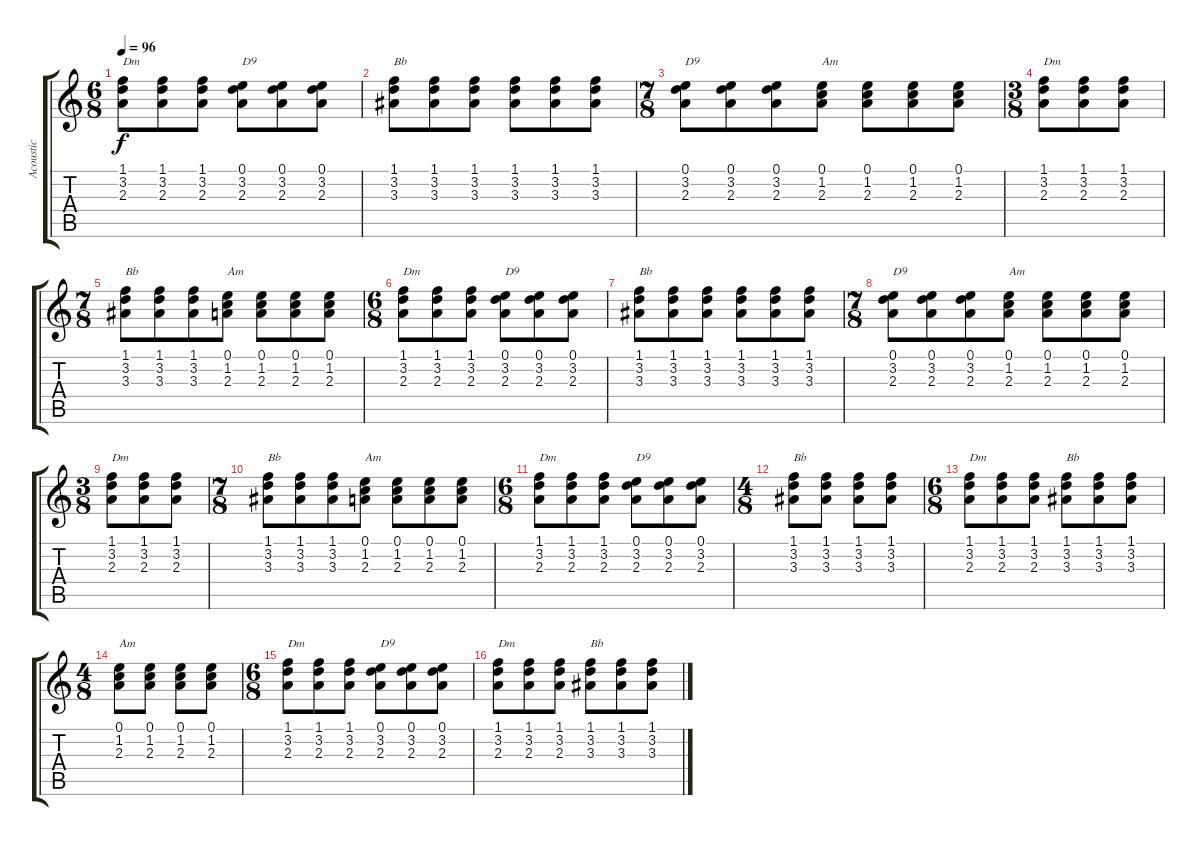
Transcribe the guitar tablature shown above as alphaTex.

\track ("Acoustic" "Acoustic") {instrument acousticguitarsteel}
\staff {score tabs}
\tuning (E4 B3 G3 D3 A2 E2) {hide}
\ts (6 8)
\tempo 96
\clef g2
\ks c
(1.1 3.2 2.3).8{txt "Dm" dy f} (1.1 3.2 2.3).8 (1.1 3.2 2.3).8 (0.1 3.2 2.3).8{txt "D9"} (0.1 3.2 2.3).8 (0.1 3.2 2.3).8 |
(1.1 3.2 3.3).8{txt "Bb"} (1.1 3.2 3.3).8 (1.1 3.2 3.3).8 (1.1 3.2 3.3).8 (1.1 3.2 3.3).8 (1.1 3.2 3.3).8 |
\ts (7 8)
(0.1 3.2 2.3).8{txt "D9"} (0.1 3.2 2.3).8 (0.1 3.2 2.3).8 (0.1 1.2 2.3).8{txt "Am"} (0.1 1.2 2.3).8 (0.1 1.2 2.3).8 (0.1 1.2 2.3).8 |
\ts (3 8)
(1.1 3.2 2.3).8{txt "Dm"} (1.1 3.2 2.3).8 (1.1 3.2 2.3).8 |
\ts (7 8)
(1.1 3.2 3.3).8{txt "Bb"} (1.1 3.2 3.3).8 (1.1 3.2 3.3).8 (0.1 1.2 2.3).8{txt "Am"} (0.1 1.2 2.3).8 (0.1 1.2 2.3).8 (0.1 1.2 2.3).8 |
\ts (6 8)
(1.1 3.2 2.3).8{txt "Dm"} (1.1 3.2 2.3).8 (1.1 3.2 2.3).8 (0.1 3.2 2.3).8{txt "D9"} (0.1 3.2 2.3).8 (0.1 3.2 2.3).8 |
(1.1 3.2 3.3).8{txt "Bb"} (1.1 3.2 3.3).8 (1.1 3.2 3.3).8 (1.1 3.2 3.3).8 (1.1 3.2 3.3).8 (1.1 3.2 3.3).8 |
\ts (7 8)
(0.1 3.2 2.3).8{txt "D9"} (0.1 3.2 2.3).8 (0.1 3.2 2.3).8 (0.1 1.2 2.3).8{txt "Am"} (0.1 1.2 2.3).8 (0.1 1.2 2.3).8 (0.1 1.2 2.3).8 |
\ts (3 8)
(1.1 3.2 2.3).8{txt "Dm"} (1.1 3.2 2.3).8 (1.1 3.2 2.3).8 |
\ts (7 8)
(1.1 3.2 3.3).8{txt "Bb"} (1.1 3.2 3.3).8 (1.1 3.2 3.3).8 (0.1 1.2 2.3).8{txt "Am"} (0.1 1.2 2.3).8 (0.1 1.2 2.3).8 (0.1 1.2 2.3).8 |
\ts (6 8)
(1.1 3.2 2.3).8{txt "Dm"} (1.1 3.2 2.3).8 (1.1 3.2 2.3).8 (0.1 3.2 2.3).8{txt "D9"} (0.1 3.2 2.3).8 (0.1 3.2 2.3).8 |
\ts (4 8)
(1.1 3.2 3.3).8{txt "Bb"} (1.1 3.2 3.3).8 (1.1 3.2 3.3).8 (1.1 3.2 3.3).8 |
\ts (6 8)
(1.1 3.2 2.3).8{txt "Dm"} (1.1 3.2 2.3).8 (1.1 3.2 2.3).8 (1.1 3.2 3.3).8{txt "Bb"} (1.1 3.2 3.3).8 (1.1 3.2 3.3).8 |
\ts (4 8)
(0.1 1.2 2.3).8{txt "Am"} (0.1 1.2 2.3).8 (0.1 1.2 2.3).8 (0.1 1.2 2.3).8 |
\ts (6 8)
(1.1 3.2 2.3).8{txt "Dm"} (1.1 3.2 2.3).8 (1.1 3.2 2.3).8 (0.1 3.2 2.3).8{txt "D9"} (0.1 3.2 2.3).8 (0.1 3.2 2.3).8 |
(1.1 3.2 2.3).8{txt "Dm"} (1.1 3.2 2.3).8 (1.1 3.2 2.3).8 (1.1 3.2 3.3).8{txt "Bb"} (1.1 3.2 3.3).8 (1.1 3.2 3.3).8
